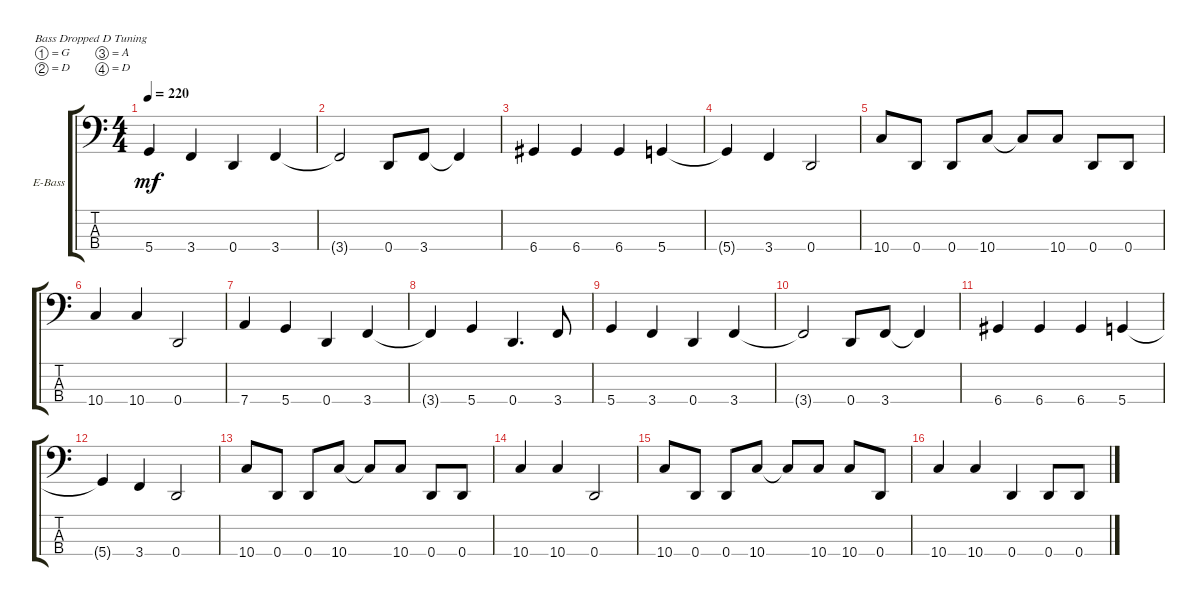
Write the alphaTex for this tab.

\defaultSystemsLayout 4
\bracketExtendMode groupsimilarinstruments
\firstSystemTrackNameOrientation horizontal
\otherSystemsTrackNameOrientation horizontal
\track ("Electric Bass" "E-Bass") {instrument electricbassfinger}
\staff {score tabs}
\tuning (G2 D2 A1 D1)
\ts (4 4)
\tempo 220
\clef f4
\ks c
5.4.4{dy mf} 3.4.4 0.4.4 3.4.4 |
3.4{t}.2 0.4.8 3.4.8 3.4{t}.4 |
6.4.4 6.4.4 6.4.4 5.4.4 |
5.4{t}.4 3.4.4 0.4.2 |
10.4.8 0.4.8 0.4.8 10.4.8 10.4{t}.8 10.4.8 0.4.8 0.4.8 |
10.4.4 10.4.4 0.4.2 |
7.4.4 5.4.4 0.4.4 3.4.4 |
3.4{t}.4 5.4.4 0.4.4{d} 3.4.8 |
5.4.4 3.4.4 0.4.4 3.4.4 |
3.4{t}.2 0.4.8 3.4.8 3.4{t}.4 |
6.4.4 6.4.4 6.4.4 5.4.4 |
5.4{t}.4 3.4.4 0.4.2 |
10.4.8 0.4.8 0.4.8 10.4.8 10.4{t}.8 10.4.8 0.4.8 0.4.8 |
10.4.4 10.4.4 0.4.2 |
10.4.8 0.4.8 0.4.8 10.4.8 10.4{t}.8 10.4.8 10.4.8 0.4.8 |
10.4.4 10.4.4 0.4.4 0.4.8 0.4.8
